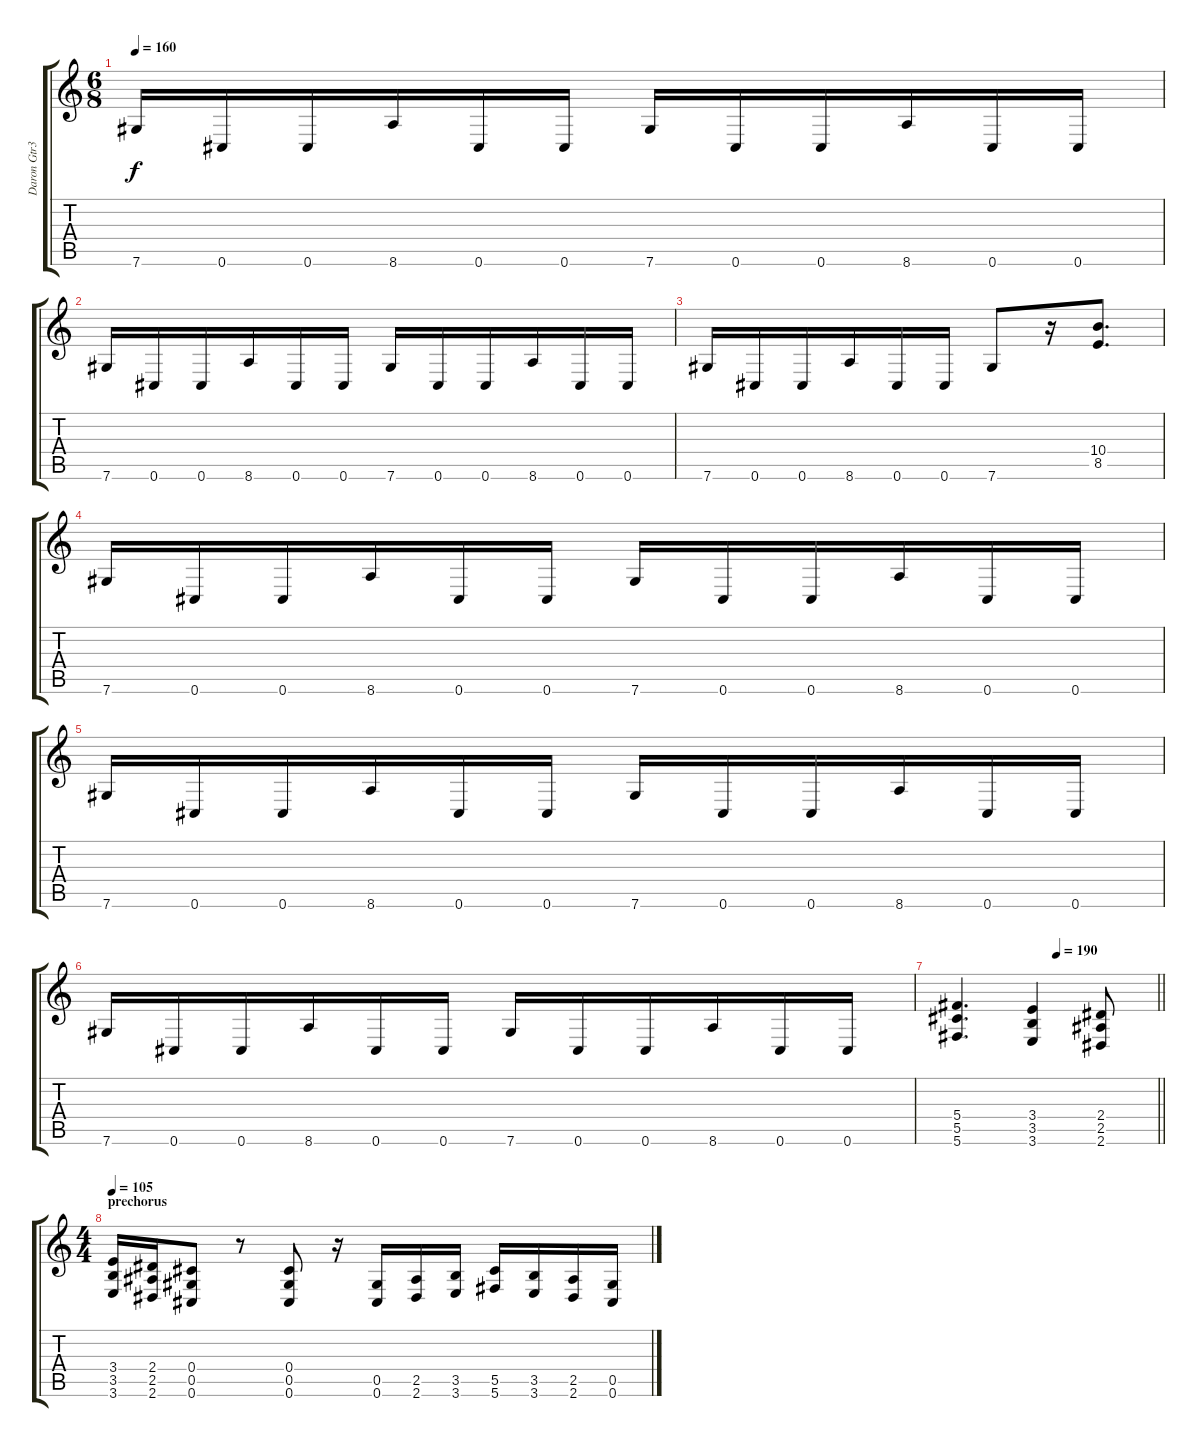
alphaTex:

\track ("Daron Gtr3" "Daron Gtr3") {instrument overdrivenguitar}
\staff {score tabs}
\tuning (Eb4 Bb3 Gb3 Db3 Ab2 Db2) {hide}
\ts (6 8)
\tempo 160
\clef g2
\ks c
7.6.16{dy f} 0.6.16 0.6.16 8.6.16 0.6.16 0.6.16 7.6.16 0.6.16 0.6.16 8.6.16 0.6.16 0.6.16 |
7.6.16 0.6.16 0.6.16 8.6.16 0.6.16 0.6.16 7.6.16 0.6.16 0.6.16 8.6.16 0.6.16 0.6.16 |
7.6.16 0.6.16 0.6.16 8.6.16 0.6.16 0.6.16 7.6.8 r.16 (10.4 8.5).8{d} |
7.6.16 0.6.16 0.6.16 8.6.16 0.6.16 0.6.16 7.6.16 0.6.16 0.6.16 8.6.16 0.6.16 0.6.16 |
7.6.16 0.6.16 0.6.16 8.6.16 0.6.16 0.6.16 7.6.16 0.6.16 0.6.16 8.6.16 0.6.16 0.6.16 |
7.6.16 0.6.16 0.6.16 8.6.16 0.6.16 0.6.16 7.6.16 0.6.16 0.6.16 8.6.16 0.6.16 0.6.16 |
\tempo (190 0.5)
\barLineRight lightlight
(5.4 5.5 5.6).4{d} (3.4 3.5 3.6).4 (2.4 2.5 2.6).8 |
\ts (4 4)
\section ("" "prechorus")
\tempo 105
(3.4 3.5 3.6).16 (2.4 2.5 2.6).16 (0.4 0.5 0.6).8 r.8 (0.4 0.5 0.6).8 r.16 (0.5 0.6).16 (2.5 2.6).16 (3.5 3.6).16 (5.5 5.6).16 (3.5 3.6).16 (2.5 2.6).16 (0.5 0.6).16
